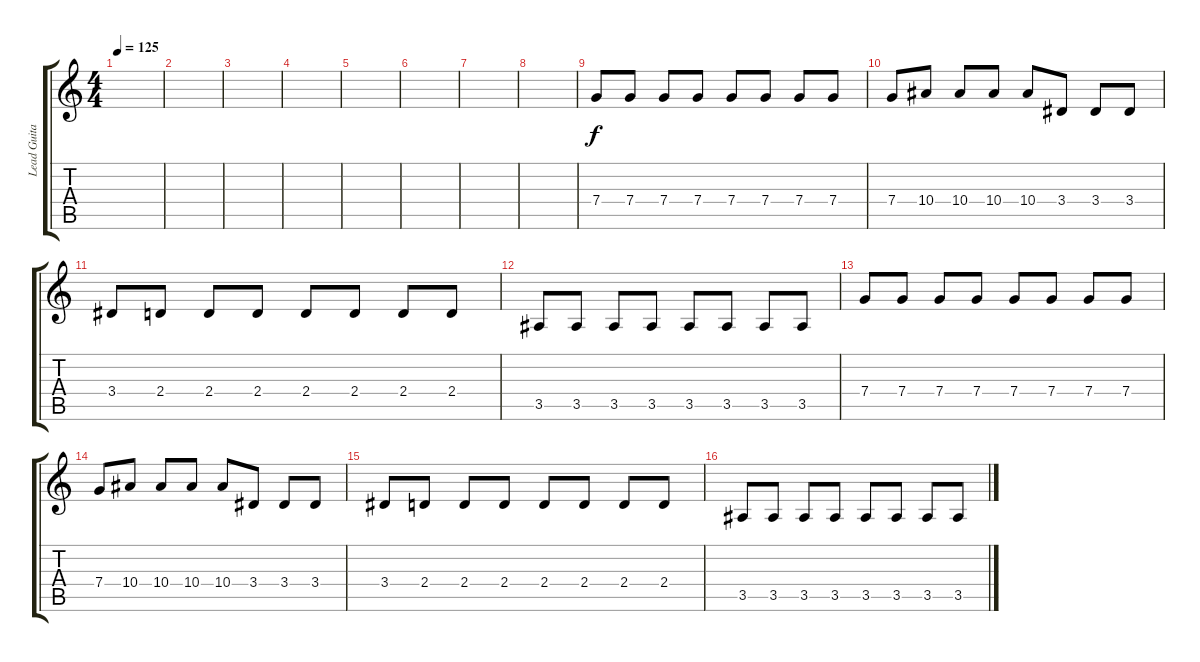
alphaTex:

\track ("Lead Guitar" "Lead Guita") {instrument distortionguitar}
\staff {score tabs}
\tuning (D4 A3 F3 C3 G2 D2) {hide}
\ts (4 4)
\tempo 125
\clef g2
\ks c
|
|
|
|
|
|
|
|
7.4.8 7.4.8 7.4.8 7.4.8 7.4.8 7.4.8 7.4.8 7.4.8 |
7.4.8 10.4.8 10.4.8 10.4.8 10.4.8 3.4.8 3.4.8 3.4.8 |
3.4.8 2.4.8 2.4.8 2.4.8 2.4.8 2.4.8 2.4.8 2.4.8 |
3.5.8 3.5.8 3.5.8 3.5.8 3.5.8 3.5.8 3.5.8 3.5.8 |
7.4.8 7.4.8 7.4.8 7.4.8 7.4.8 7.4.8 7.4.8 7.4.8 |
7.4.8 10.4.8 10.4.8 10.4.8 10.4.8 3.4.8 3.4.8 3.4.8 |
3.4.8 2.4.8 2.4.8 2.4.8 2.4.8 2.4.8 2.4.8 2.4.8 |
3.5.8 3.5.8 3.5.8 3.5.8 3.5.8 3.5.8 3.5.8 3.5.8
